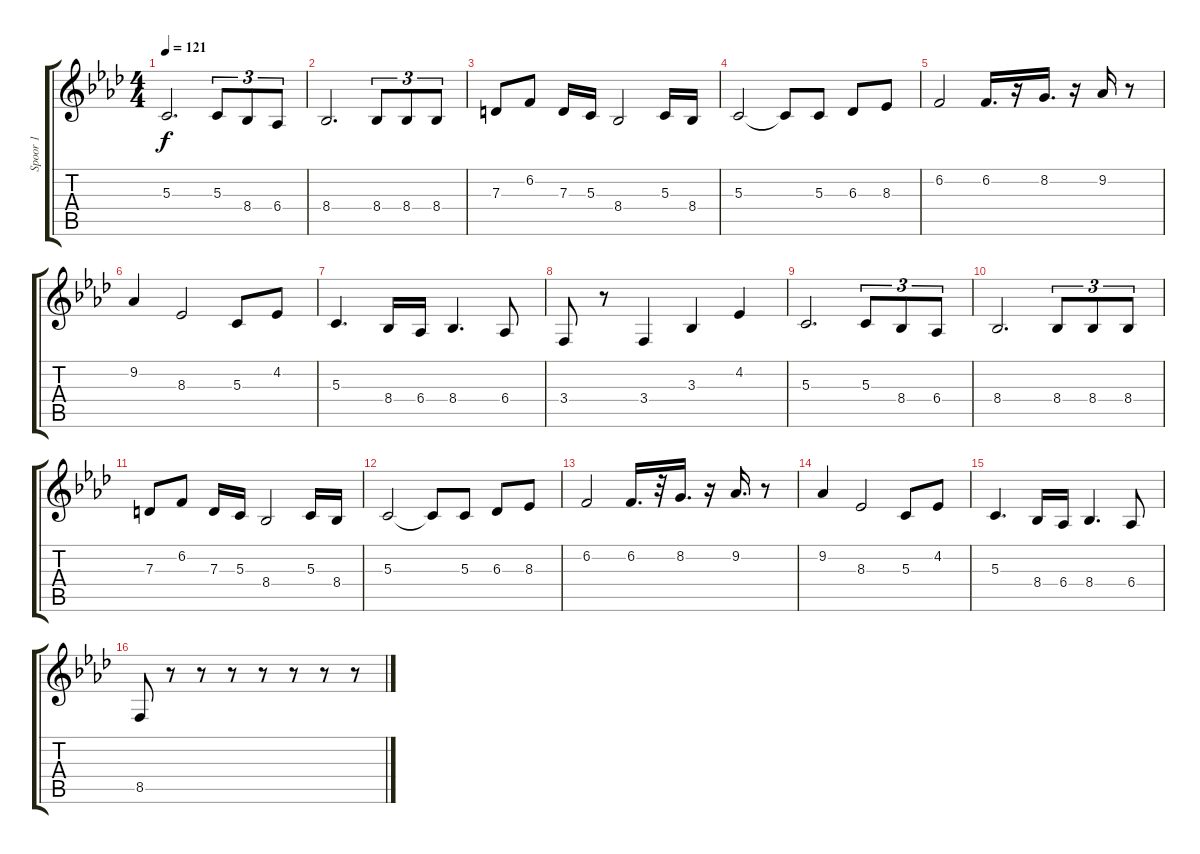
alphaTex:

\track ("Spoor 1" "Spoor 1") {instrument vibraphone}
\staff {score tabs}
\tuning (E4 B3 G3 D3 A2 E2) {hide}
\ts (4 4)
\tempo 121
\clef g2
\ks ab
5.3.2{d dy f} 5.3.8{tu (3 2)} 8.4.8{tu (3 2)} 6.4.8{tu (3 2)} |
8.4.2{d} 8.4.8{tu (3 2)} 8.4.8{tu (3 2)} 8.4.8{tu (3 2)} |
7.3.8 6.2.8 7.3.16 5.3.16 8.4.2 5.3.16 8.4.16 |
5.3.2 5.3{t}.8 5.3.8 6.3.8 8.3.8 |
6.2.2 6.2.16{d} r.16 8.2.16{d} r.16 9.2.16 r.8 |
9.2.4 8.3.2 5.3.8 4.2.8 |
5.3.4{d} 8.4.16 6.4.16 8.4.4{d} 6.4.8 |
3.4.8 r.8 3.4.4 3.3.4 4.2.4 |
5.3.2{d} 5.3.8{tu (3 2)} 8.4.8{tu (3 2)} 6.4.8{tu (3 2)} |
8.4.2{d} 8.4.8{tu (3 2)} 8.4.8{tu (3 2)} 8.4.8{tu (3 2)} |
7.3.8 6.2.8 7.3.16 5.3.16 8.4.2 5.3.16 8.4.16 |
5.3.2 5.3{t}.8 5.3.8 6.3.8 8.3.8 |
6.2.2 6.2.16{d} r.32 8.2.16{d} r.16 9.2.16{d} r.8 |
9.2.4 8.3.2 5.3.8 4.2.8 |
5.3.4{d} 8.4.16 6.4.16 8.4.4{d} 6.4.8 |
8.5.8 r.8 r.8 r.8 r.8 r.8 r.8 r.8
